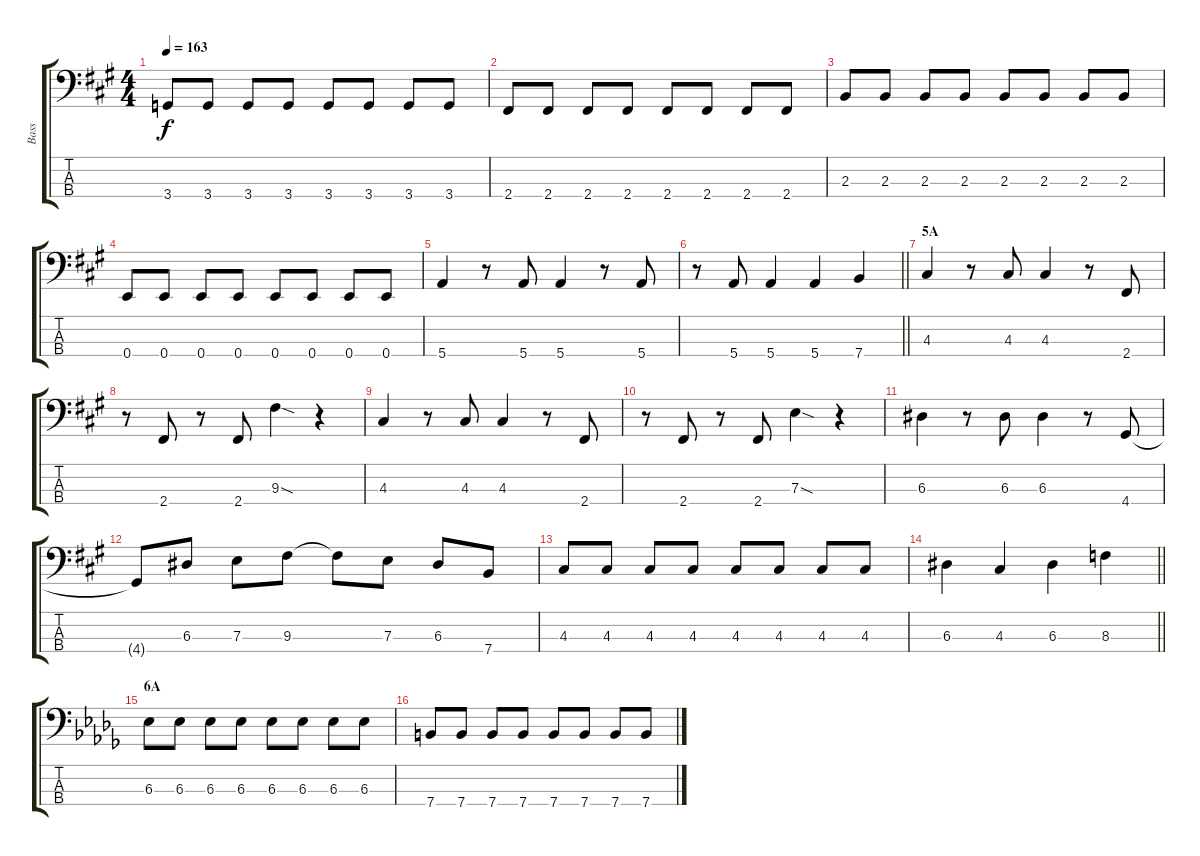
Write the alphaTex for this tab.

\track ("Bass" "Bass") {instrument electricbasspick}
\staff {score tabs}
\tuning (G2 D2 A1 E1) {hide}
\ts (4 4)
\tempo 163
\clef f4
\ks a
3.4.8{dy f} 3.4.8 3.4.8 3.4.8 3.4.8 3.4.8 3.4.8 3.4.8 |
2.4.8 2.4.8 2.4.8 2.4.8 2.4.8 2.4.8 2.4.8 2.4.8 |
2.3.8 2.3.8 2.3.8 2.3.8 2.3.8 2.3.8 2.3.8 2.3.8 |
0.4.8 0.4.8 0.4.8 0.4.8 0.4.8 0.4.8 0.4.8 0.4.8 |
5.4.4 r.8 5.4.8 5.4.4 r.8 5.4.8 |
\barLineRight lightlight
r.8 5.4.8 5.4.4 5.4.4 7.4.4 |
\section ("" "5A")
4.3.4 r.8 4.3.8 4.3.4 r.8 2.4.8 |
r.8 2.4.8 r.8 2.4.8 9.3{sod}.4 r.4 |
4.3.4 r.8 4.3.8 4.3.4 r.8 2.4.8 |
r.8 2.4.8 r.8 2.4.8 7.3{sod}.4 r.4 |
6.3.4 r.8 6.3.8 6.3.4 r.8 4.4.8 |
4.4{t}.8 6.3.8 7.3.8 9.3.8 9.3{t}.8 7.3.8 6.3.8 7.4.8 |
4.3.8 4.3.8 4.3.8 4.3.8 4.3.8 4.3.8 4.3.8 4.3.8 |
\barLineRight lightlight
6.3.4 4.3.4 6.3.4 8.3.4 |
\section ("" "6A")
\ks db
6.3.8 6.3.8 6.3.8 6.3.8 6.3.8 6.3.8 6.3.8 6.3.8 |
7.4.8 7.4.8 7.4.8 7.4.8 7.4.8 7.4.8 7.4.8 7.4.8
